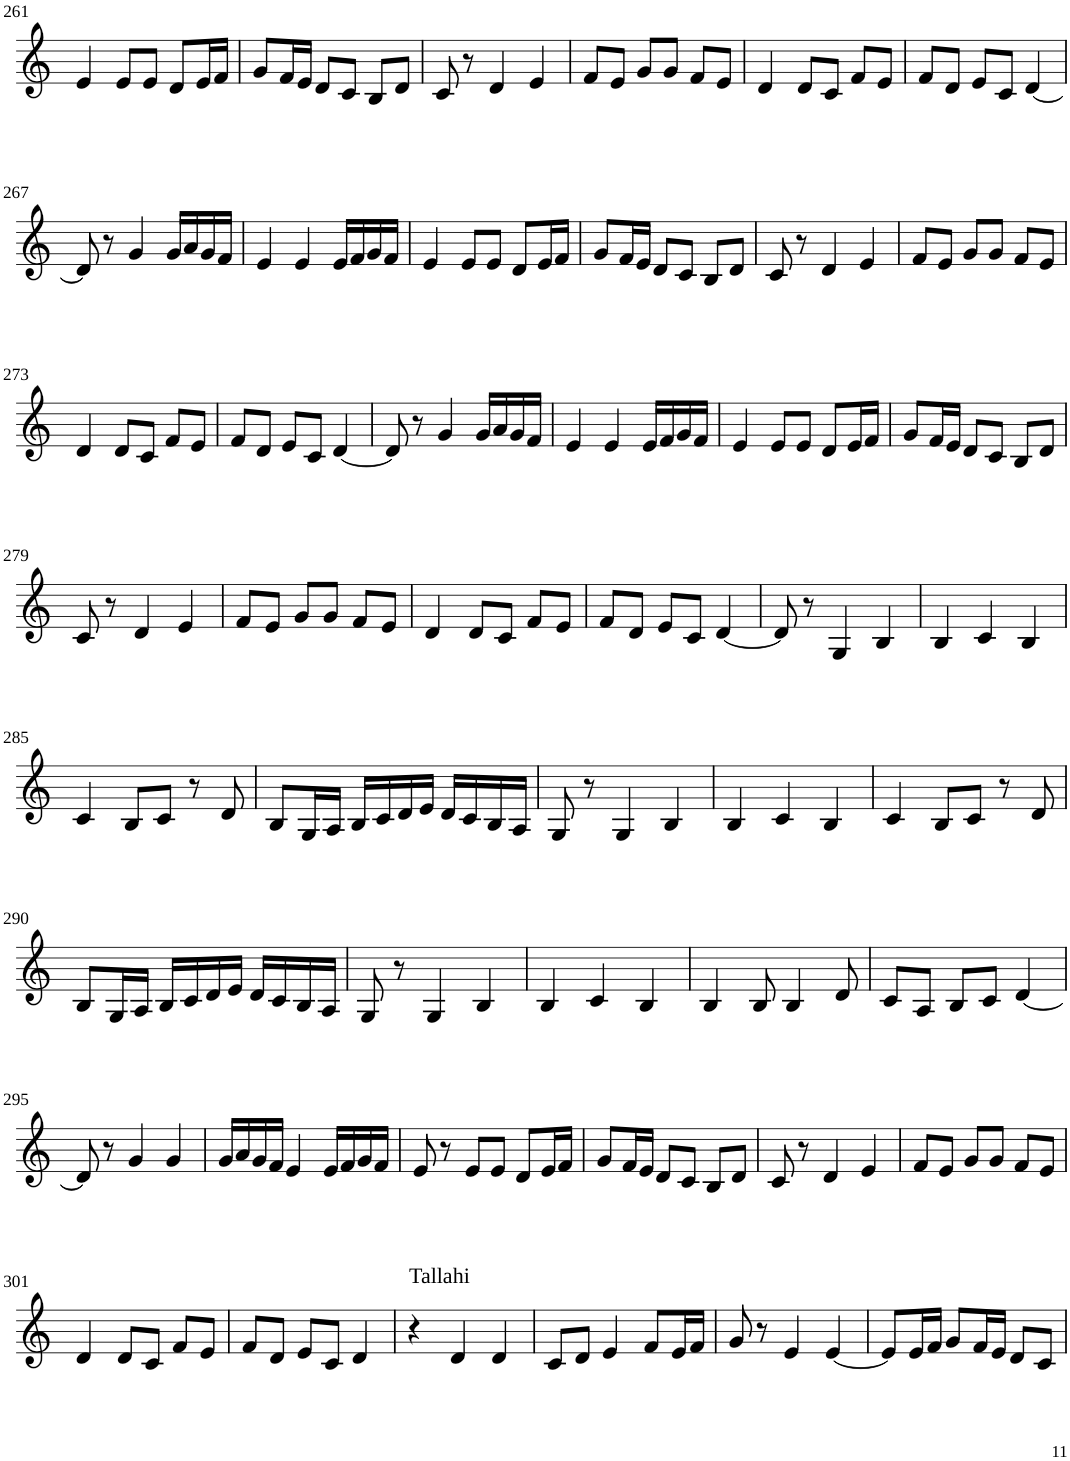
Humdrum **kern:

**kern
*part1
*staff1
*I"Violin
!!LO:PB:g=z
*clefG2
*k[]
*M3/4
=261
4e/
8e/L
8e/J
8d/L
16e/L
16f/JJ
=262
8g/L
16f/L
16e/JJ
8d/L
8c/J
8B/L
8d/J
=263
8c/
8r
4d/
4e/
=264
8f/L
8e/J
8g/L
8g/J
8f/L
8e/J
=265
4d/
8d/L
8c/J
8f/L
8e/J
=266
8f/L
8d/J
8e/L
8c/J
[4d/
!!LO:LB:g=z
=267
8d/]
8r
4g/
16g/LL
16a/
16g/
16f/JJ
=268
4e/
4e/
16e/LL
16f/
16g/
16f/JJ
=269
4e/
8e/L
8e/J
8d/L
16e/L
16f/JJ
=270
8g/L
16f/L
16e/JJ
8d/L
8c/J
8B/L
8d/J
=271
8c/
8r
4d/
4e/
=272
8f/L
8e/J
8g/L
8g/J
8f/L
8e/J
!!LO:LB:g=z
=273
4d/
8d/L
8c/J
8f/L
8e/J
=274
8f/L
8d/J
8e/L
8c/J
[4d/
=275
8d/]
8r
4g/
16g/LL
16a/
16g/
16f/JJ
=276
4e/
4e/
16e/LL
16f/
16g/
16f/JJ
=277
4e/
8e/L
8e/J
8d/L
16e/L
16f/JJ
=278
8g/L
16f/L
16e/JJ
8d/L
8c/J
8B/L
8d/J
!!LO:LB:g=z
=279
8c/
8r
4d/
4e/
=280
8f/L
8e/J
8g/L
8g/J
8f/L
8e/J
=281
4d/
8d/L
8c/J
8f/L
8e/J
=282
8f/L
8d/J
8e/L
8c/J
[4d/
=283
8d/]
8r
4G/
4B/
=284
4B/
4c/
4B/
!!LO:LB:g=z
=285
4c/
8B/L
8c/J
8r
8d/
=286
8B/L
16G/L
16A/JJ
16B/LL
16c/
16d/
16e/JJ
16d/LL
16c/
16B/
16A/JJ
=287
8G/
8r
4G/
4B/
=288
4B/
4c/
4B/
=289
4c/
8B/L
8c/J
8r
8d/
!!LO:LB:g=z
=290
8B/L
16G/L
16A/JJ
16B/LL
16c/
16d/
16e/JJ
16d/LL
16c/
16B/
16A/JJ
=291
8G/
8r
4G/
4B/
=292
4B/
4c/
4B/
=293
4B/
8B/
4B/
8d/
=294
8c/L
8A/J
8B/L
8c/J
[4d/
!!LO:LB:g=z
=295
8d/]
8r
4g/
4g/
=296
16g/LL
16a/
16g/
16f/JJ
4e/
16e/LL
16f/
16g/
16f/JJ
=297
8e/
8r
8e/L
8e/J
8d/L
16e/L
16f/JJ
=298
8g/L
16f/L
16e/JJ
8d/L
8c/J
8B/L
8d/J
=299
8c/
8r
4d/
4e/
=300
8f/L
8e/J
8g/L
8g/J
8f/L
8e/J
!!LO:LB:g=z
=301
4d/
8d/L
8c/J
8f/L
8e/J
=302
8f/L
8d/J
8e/L
8c/J
4d/
=303
!LO:TX:a:t=Tallahi
4r
4d/
4d/
=304
8c/L
8d/J
4e/
8f/L
16e/L
16f/JJ
=305
8g/
8r
4e/
[4e/
=306
8e/L]
16e/L
16f/JJ
8g/L
16f/L
16e/JJ
8d/L
8c/J
=
*-
